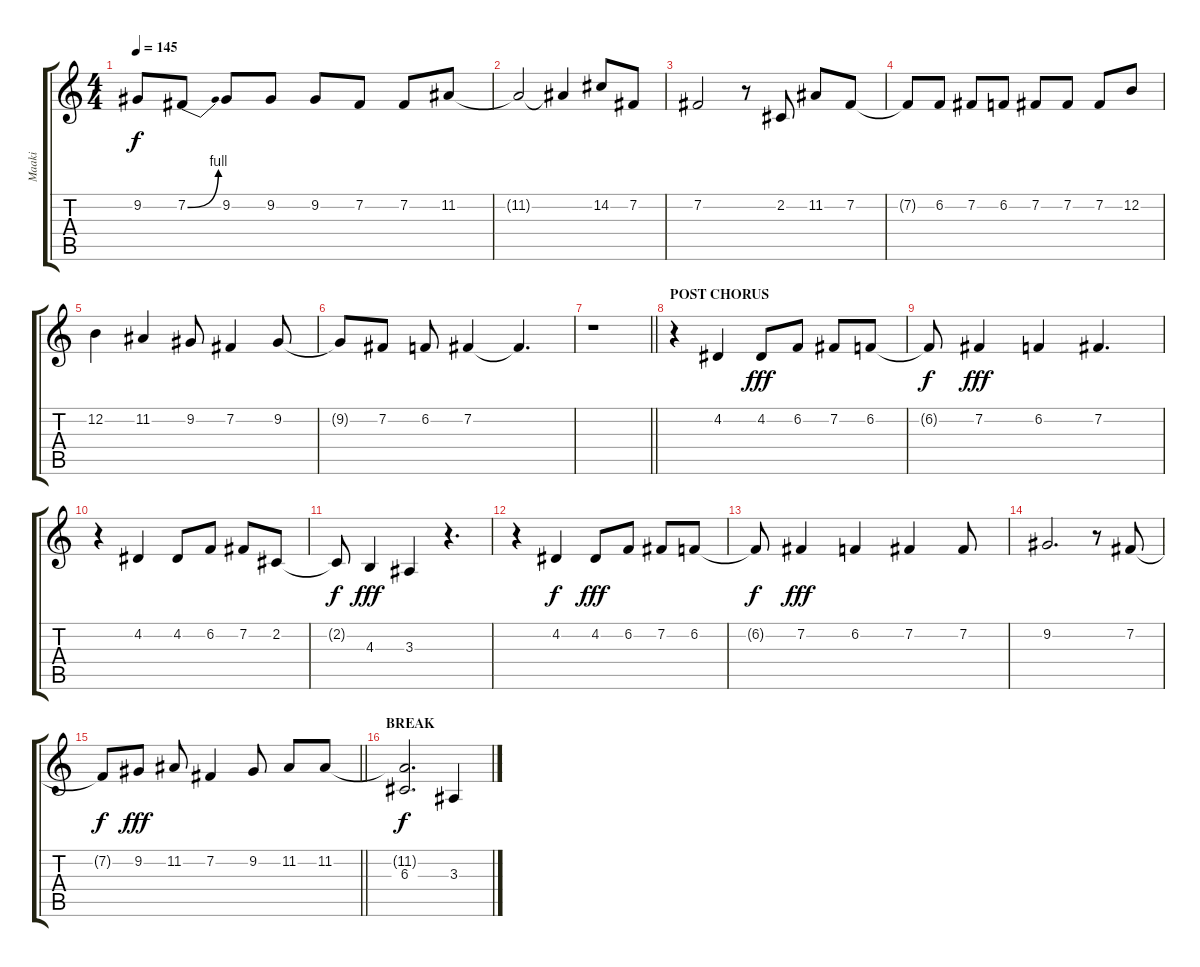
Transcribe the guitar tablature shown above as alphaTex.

\track ("Maaki" "Maaki") {instrument sopranosax}
\staff {score tabs}
\tuning (E4 B3 G3 D3 A2 E2) {hide}
\ts (4 4)
\tempo 145
\clef g2
\ks c
9.2{t}.8{dy f} 7.2{be (bend 0 0 60 4)}.8 9.2.8 9.2.8 9.2.8 7.2.8 7.2.8 11.2.8 |
11.2{t}.2 11.2{t}.4 14.2.8 7.2.8 |
7.2.2 r.8 2.2.8 11.2.8 7.2.8 |
7.2{t}.8 6.2.8 7.2.8 6.2.8 7.2.8 7.2.8 7.2.8 12.2.8 |
12.2.4 11.2.4 9.2.8 7.2.4 9.2.8 |
9.2{t}.8 7.2.8 6.2.8 7.2.4 7.2{t}.4{d} |
\barLineRight lightlight
r.1 |
\section ("" "POST CHORUS")
r.4 4.2.4 4.2.8{dy fff} 6.2.8 7.2.8 6.2.8 |
6.2{t}.8{dy f} 7.2.4{dy fff} 6.2.4 7.2.4{d} |
r.4 4.2.4 4.2.8 6.2.8 7.2.8 2.2.8 |
2.2{t}.8{dy f} 4.3.4{dy fff} 3.3.4 r.4{d} |
r.4 4.2.4{dy f} 4.2.8{dy fff} 6.2.8 7.2.8 6.2.8 |
6.2{t}.8{dy f} 7.2.4{dy fff} 6.2.4 7.2.4 7.2.8 |
9.2.2{d} r.8 7.2.8 |
\barLineRight lightlight
7.2{t}.8{dy f} 9.2.8{dy fff} 11.2.8 7.2.4 9.2.8 11.2.8 11.2.8 |
\section ("" "BREAK")
(11.2{t} 6.3).2{d dy f} 3.3.4
